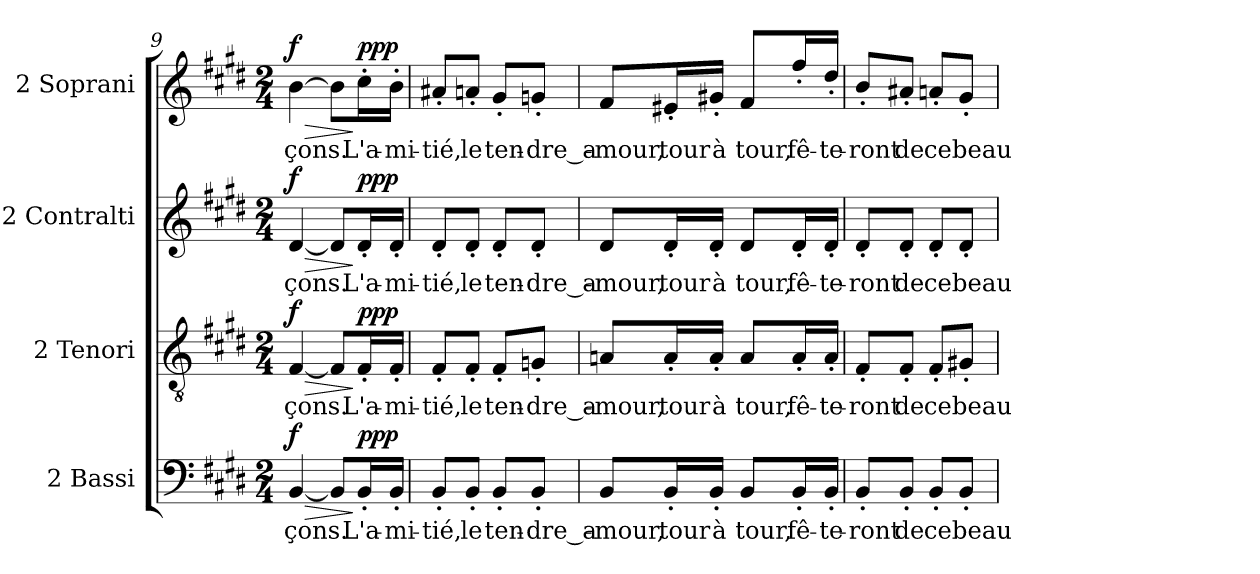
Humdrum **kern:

**kern	**text	**dynam	**kern	**text	**dynam	**kern	**text	**dynam	**kern	**text	**dynam
*part4	*part4	*part4	*part3	*part3	*part3	*part2	*part2	*part2	*part1	*part1	*part1
*staff4	*staff4	*staff4	*staff3	*staff3	*staff3	*staff2	*staff2	*staff2	*staff1	*staff1	*staff1
*I"2 Bassi	*	*	*I"2 Tenori	*	*	*I"2 Contralti	*	*	*I"2 Soprani	*	*
*I'B.	*	*	*I'T.	*	*	*I'A.	*	*	*I'S.	*	*
!!LO:LB:g=z
*clefF4	*	*	*clefGv2	*	*	*clefG2	*	*	*clefG2	*	*
*	*	*	*ITrd7c12	*	*	*	*	*	*	*	*
*k[f#c#g#d#]	*	*	*k[f#c#g#d#]	*	*	*k[f#c#g#d#]	*	*	*k[f#c#g#d#]	*	*
*E:	*	*	*E:	*	*	*E:	*	*	*E:	*	*
*M2/4	*	*	*M2/4	*	*	*M2/4	*	*	*M2/4	*	*
=9	=9	=9	=9	=9	=9	=9	=9	=9	=9	=9	=9
!	!LO:LY:b:color=#000000	!LO:HP:b	!	!	!	!	!	!	!	!	!
!	!	!	!	!LO:LY:b:color=#000000	!LO:HP:b	!	!	!	!	!	!
!	!	!	!	!	!	!	!LO:LY:b:color=#000000	!LO:HP:b	!	!	!
!	!	!	!	!	!	!	!	!	!	!LO:LY:b:color=#000000	!LO:HP:b
[4BBi/	-çons.	> f	[4FF#i/	-çons.	> f	[4d#i/	-çons.	> f	[4bi\	-çons.	> f
8BBi/L]	.	.	8FF#i/L]	.	.	8d#i/L]	.	.	8bi\L]	.	.
!	!LO:LY:b:color=#000000	!	!	!	!	!	!	!	!	!	!
!	!	!	!	!LO:LY:b:color=#000000	!	!	!	!	!	!	!
!	!	!	!	!	!	!	!LO:LY:b:color=#000000	!	!	!	!
!	!	!	!	!	!	!	!	!	!	!LO:LY:b:color=#000000	!
16BB'i/L	L'a-	] ppp	16FF#'i/L	L'a-	] ppp	16d#'i/L	L'a-	] ppp	16cc#'i\L	L'a-	] ppp
!	!LO:LY:b:color=#000000	!	!	!	!	!	!	!	!	!	!
!	!	!	!	!LO:LY:b:color=#000000	!	!	!	!	!	!	!
!	!	!	!	!	!	!	!LO:LY:b:color=#000000	!	!	!	!
!	!	!	!	!	!	!	!	!	!	!LO:LY:b:color=#000000	!
16BB'i/JJ	-mi-	.	16FF#'i/JJ	-mi-	.	16d#'i/JJ	-mi-	.	16b'i\JJ	-mi-	.
=10	=10	=10	=10	=10	=10	=10	=10	=10	=10	=10	=10
!	!LO:LY:b:color=#000000	!	!	!	!	!	!	!	!	!	!
!	!	!	!	!LO:LY:b:color=#000000	!	!	!	!	!	!	!
!	!	!	!	!	!	!	!LO:LY:b:color=#000000	!	!	!	!
!	!	!	!	!	!	!	!	!	!	!LO:LY:b:color=#000000	!
8BB'i/L	-tié,	.	8FF#'i/L	-tié,	.	8d#'i/L	-tié,	.	8a#X'i/L	-tié,	.
!	!LO:LY:b:color=#000000	!	!	!	!	!	!	!	!	!	!
!	!	!	!	!LO:LY:b:color=#000000	!	!	!	!	!	!	!
!	!	!	!	!	!	!	!LO:LY:b:color=#000000	!	!	!	!
!	!	!	!	!	!	!	!	!	!	!LO:LY:b:color=#000000	!
8BB'i/J	le	.	8FF#'i/J	le	.	8d#'i/J	le	.	8an'i/J	le	.
!	!LO:LY:b:color=#000000	!	!	!	!	!	!	!	!	!	!
!	!	!	!	!LO:LY:b:color=#000000	!	!	!	!	!	!	!
!	!	!	!	!	!	!	!LO:LY:b:color=#000000	!	!	!	!
!	!	!	!	!	!	!	!	!	!	!LO:LY:b:color=#000000	!
8BB'i/L	ten-	.	8FF#'i/L	ten-	.	8d#'i/L	ten-	.	8g#'i/L	ten-	.
!	!LO:LY:b:color=#000000	!	!	!	!	!	!	!	!	!	!
!	!	!	!	!LO:LY:b:color=#000000	!	!	!	!	!	!	!
!	!	!	!	!	!	!	!LO:LY:b:color=#000000	!	!	!	!
!	!	!	!	!	!	!	!	!	!	!LO:LY:b:color=#000000	!
8BB'i/J	-dre_a-	.	8GGn'i/J	-dre_a-	.	8d#'i/J	-dre_a-	.	8gn'i/J	-dre_a-	.
=11	=11	=11	=11	=11	=11	=11	=11	=11	=11	=11	=11
!	!LO:LY:b:color=#000000	!	!	!	!	!	!	!	!	!	!
!	!	!	!	!LO:LY:b:color=#000000	!	!	!	!	!	!	!
!	!	!	!	!	!	!	!LO:LY:b:color=#000000	!	!	!	!
!	!	!	!	!	!	!	!	!	!	!LO:LY:b:color=#000000	!
8BBi/L	-mour,	.	8AAni/L	-mour,	.	8d#i/L	-mour,	.	8f#i/L	-mour,	.
!	!LO:LY:b:color=#000000	!	!	!	!	!	!	!	!	!	!
!	!	!	!	!LO:LY:b:color=#000000	!	!	!	!	!	!	!
!	!	!	!	!	!	!	!LO:LY:b:color=#000000	!	!	!	!
!	!	!	!	!	!	!	!	!	!	!LO:LY:b:color=#000000	!
16BB'i/L	tour	.	16AA'i/L	tour	.	16d#'i/L	tour	.	16e#X'i/L	tour	.
!	!LO:LY:b:color=#000000	!	!	!	!	!	!	!	!	!	!
!	!	!	!	!LO:LY:b:color=#000000	!	!	!	!	!	!	!
!	!	!	!	!	!	!	!LO:LY:b:color=#000000	!	!	!	!
!	!	!	!	!	!	!	!	!	!	!LO:LY:b:color=#000000	!
16BB'i/JJ	à	.	16AA'i/JJ	à	.	16d#'i/JJ	à	.	16g#X'i/JJ	à	.
!	!LO:LY:b:color=#000000	!	!	!	!	!	!	!	!	!	!
!	!	!	!	!LO:LY:b:color=#000000	!	!	!	!	!	!	!
!	!	!	!	!	!	!	!LO:LY:b:color=#000000	!	!	!	!
!	!	!	!	!	!	!	!	!	!	!LO:LY:b:color=#000000	!
8BBi/L	tour,	.	8AAi/L	tour,	.	8d#i/L	tour,	.	8f#i/L	tour,	.
!	!LO:LY:b:color=#000000	!	!	!	!	!	!	!	!	!	!
!	!	!	!	!LO:LY:b:color=#000000	!	!	!	!	!	!	!
!	!	!	!	!	!	!	!LO:LY:b:color=#000000	!	!	!	!
!	!	!	!	!	!	!	!	!	!	!LO:LY:b:color=#000000	!
16BB'i/L	fê-	.	16AA'i/L	fê-	.	16d#'i/L	fê-	.	16ff#'i/L	fê-	.
!	!LO:LY:b:color=#000000	!	!	!	!	!	!	!	!	!	!
!	!	!	!	!LO:LY:b:color=#000000	!	!	!	!	!	!	!
!	!	!	!	!	!	!	!LO:LY:b:color=#000000	!	!	!	!
!	!	!	!	!	!	!	!	!	!	!LO:LY:b:color=#000000	!
16BB'i/JJ	-te-	.	16AA'i/JJ	-te-	.	16d#'i/JJ	-te-	.	16dd#'i/JJ	-te-	.
=12	=12	=12	=12	=12	=12	=12	=12	=12	=12	=12	=12
!	!LO:LY:b:color=#000000	!	!	!	!	!	!	!	!	!	!
!	!	!	!	!LO:LY:b:color=#000000	!	!	!	!	!	!	!
!	!	!	!	!	!	!	!LO:LY:b:color=#000000	!	!	!	!
!	!	!	!	!	!	!	!	!	!	!LO:LY:b:color=#000000	!
8BB'i/L	-ront	.	8FF#'i/L	-ront	.	8d#'i/L	-ront	.	8b'i/L	-ront	.
!	!LO:LY:b:color=#000000	!	!	!	!	!	!	!	!	!	!
!	!	!	!	!LO:LY:b:color=#000000	!	!	!	!	!	!	!
!	!	!	!	!	!	!	!LO:LY:b:color=#000000	!	!	!	!
!	!	!	!	!	!	!	!	!	!	!LO:LY:b:color=#000000	!
8BB'i/J	de	.	8FF#'i/J	de	.	8d#'i/J	de	.	8a#X'i/J	de	.
!	!LO:LY:b:color=#000000	!	!	!	!	!	!	!	!	!	!
!	!	!	!	!LO:LY:b:color=#000000	!	!	!	!	!	!	!
!	!	!	!	!	!	!	!LO:LY:b:color=#000000	!	!	!	!
!	!	!	!	!	!	!	!	!	!	!LO:LY:b:color=#000000	!
8BB'i/L	ce	.	8FF#'i/L	ce	.	8d#'i/L	ce	.	8an'i/L	ce	.
!	!LO:LY:b:color=#000000	!	!	!	!	!	!	!	!	!	!
!	!	!	!	!LO:LY:b:color=#000000	!	!	!	!	!	!	!
!	!	!	!	!	!	!	!LO:LY:b:color=#000000	!	!	!	!
!	!	!	!	!	!	!	!	!	!	!LO:LY:b:color=#000000	!
8BB'i/J	beau	.	8GG#X'i/J	beau	.	8d#'i/J	beau	.	8g#'i/J	beau	.
=	=	=	=	=	=	=	=	=	=	=	=
*-	*-	*-	*-	*-	*-	*-	*-	*-	*-	*-	*-
